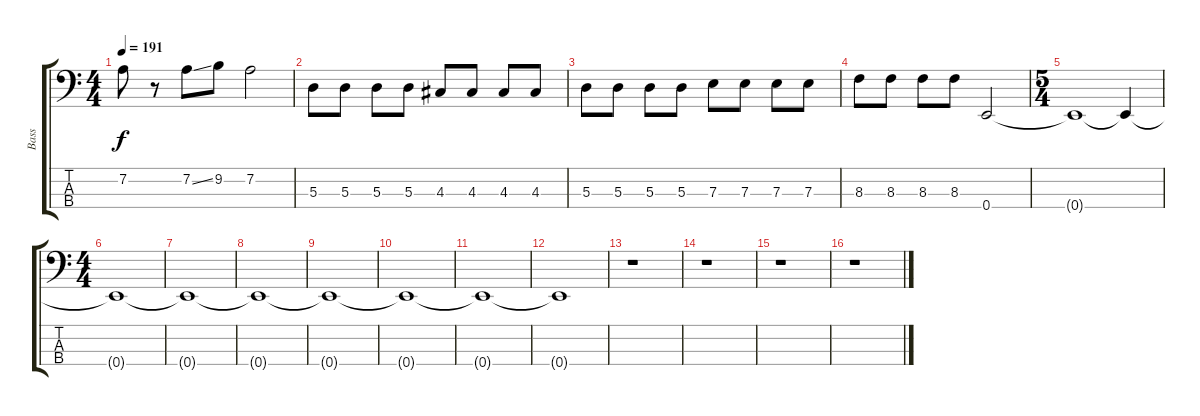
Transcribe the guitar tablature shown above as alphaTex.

\track ("Bass" "Bass") {instrument electricbassfinger}
\staff {score tabs}
\tuning (G2 D2 A1 E1) {hide}
\ts (4 4)
\tempo 191
\clef f4
\ks c
7.2.8{dy f} r.8 7.2{ss}.8 9.2.8 7.2.2 |
5.3.8 5.3.8 5.3.8 5.3.8 4.3.8 4.3.8 4.3.8 4.3.8 |
5.3.8 5.3.8 5.3.8 5.3.8 7.3.8 7.3.8 7.3.8 7.3.8 |
8.3.8 8.3.8 8.3.8 8.3.8 0.4.2 |
\ts (5 4)
0.4{t}.1 0.4{t}.4 |
\ts (4 4)
0.4{t}.1 |
0.4{t}.1 |
0.4{t}.1 |
0.4{t}.1 |
0.4{t}.1 |
0.4{t}.1 |
0.4{t}.1 |
r.1 |
r.1{volume 15} |
r.1 |
r.1
